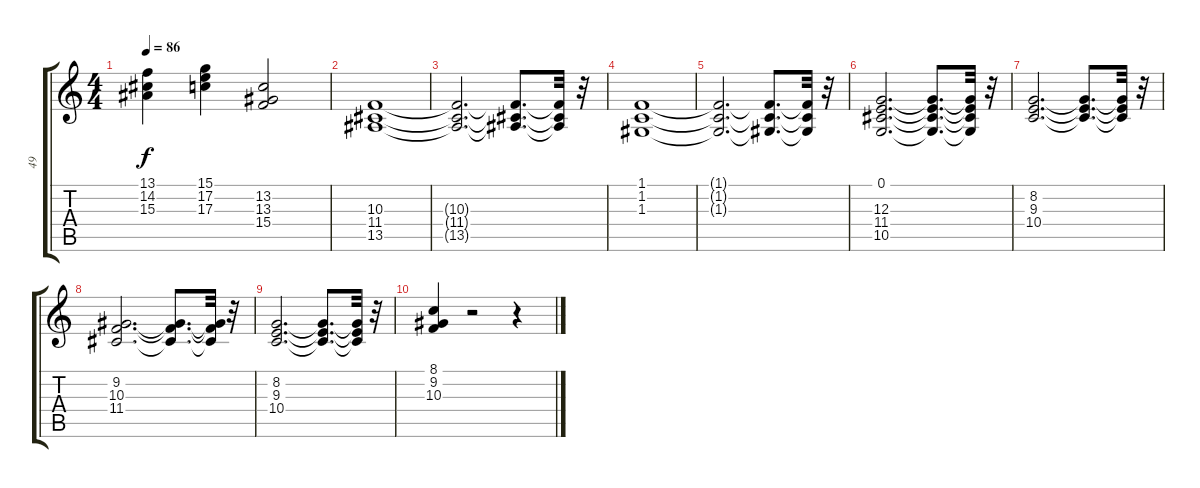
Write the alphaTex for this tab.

\track ("49" "49") {instrument stringensemble2}
\staff {score tabs}
\tuning (E4 B3 G3 D3 A2 E2) {hide}
\ts (4 4)
\tempo 86
\clef g2
\ks c
(13.1 14.2 15.3).4{dy f} (15.1 17.2 17.3).4 (13.2 13.3 15.4).2 |
(10.3 11.4 13.5).1 |
(10.3{t} 11.4{t} 13.5{t}).2{d} (10.3{t} 11.4{t} 13.5{t}).8{d} (10.3{t} 11.4{t} 13.5{t}).32 r.32 |
(1.1 1.2 1.3).1 |
(1.1{t} 1.2{t} 1.3{t}).2{d} (1.1{t} 1.2{t} 1.3{t}).8{d} (1.1{t} 1.2{t} 1.3{t}).32 r.32 |
(0.1 12.3 11.4 10.5).2{d} (0.1{t} 12.3{t} 11.4{t} 10.5{t}).8{d} (0.1{t} 12.3{t} 11.4{t} 10.5{t}).32 r.32 |
(8.2 9.3 10.4).2{d} (8.2{t} 9.3{t} 10.4{t}).8{d} (8.2{t} 9.3{t} 10.4{t}).32 r.32 |
(9.2 10.3 11.4).2{d} (9.2{t} 10.3{t} 11.4{t}).8{d} (9.2{t} 10.3{t} 11.4{t}).32 r.32 |
(8.2 9.3 10.4).2{d} (8.2{t} 9.3{t} 10.4{t}).8{d} (8.2{t} 9.3{t} 10.4{t}).32 r.32 |
(8.1 9.2 10.3).4 r.2 r.4
